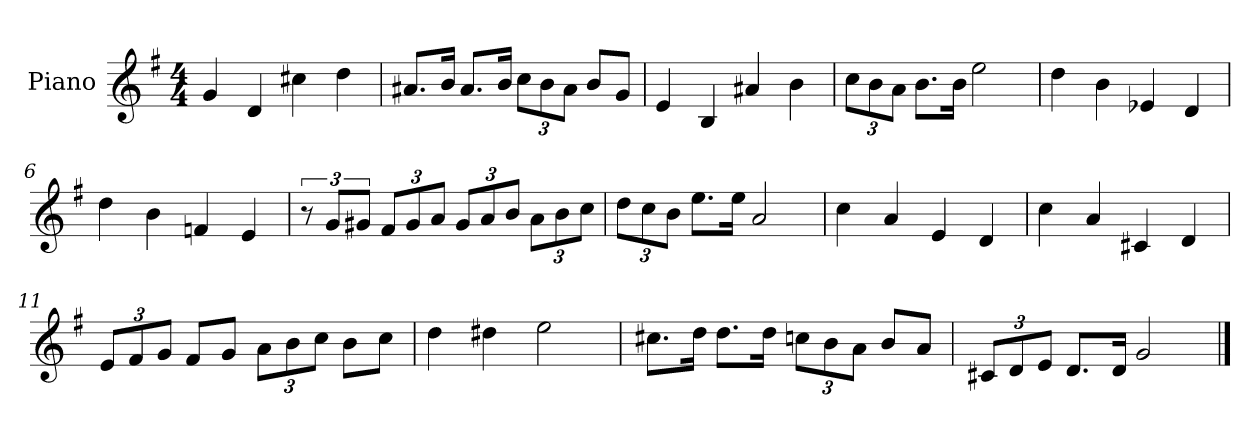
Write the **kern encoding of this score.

**kern
*part1
*staff1
*I"Piano
*I'Pno
*clefG2
*k[f#]
*G:
*M4/4
=1
4g/
4d/
4cc#X\
4dd\
=2
8.a#X/L
16b/Jk
8.a#/L
16b/Jk
12cc\L
12b\
12a#\J
8b/L
8g/J
=3
4e/
4B/
4a#X/
4b\
=4
12cc\L
12b\
12a\J
8.b\L
16b\Jk
2ee\
=5
4dd\
4b\
4e-X/
4d/
=6
4dd\
4b\
4fn/
4e/
=7
12r
12g/L
12g#X/J
12f#/L
12g#/
12a/J
12g#/L
12a/
12b/J
12a\L
12b\
12cc\J
=8
12dd\L
12cc\
12b\J
8.ee\L
16ee\Jk
2a/
=9
4cc\
4a/
4e/
4d/
=10
4cc\
4a/
4c#X/
4d/
=11
12e/L
12f#/
12g/J
8f#/L
8g/J
12a\L
12b\
12cc\J
8b\L
8cc\J
=12
4dd\
4dd#X\
2ee\
=13
8.cc#X\L
16dd\Jk
8.dd\L
16dd\Jk
12ccn\L
12b\
12a\J
8b/L
8a/J
=14
12c#X/L
12d/
12e/J
8.d/L
16d/Jk
2g/
==
*-
